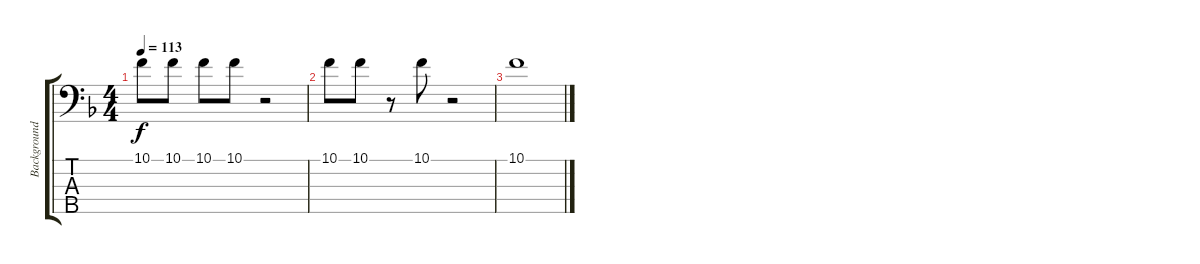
\track ("Background" "Background") {instrument synthbass1}
\staff {score tabs}
\tuning (G2 D2 A1 E1 B0) {hide}
\ts (4 4)
\tempo 113
\clef f4
\ks f
10.1.8{dy f} 10.1.8 10.1.8 10.1.8 r.2 |
10.1.8 10.1.8 r.8 10.1.8 r.2 |
10.1.1
